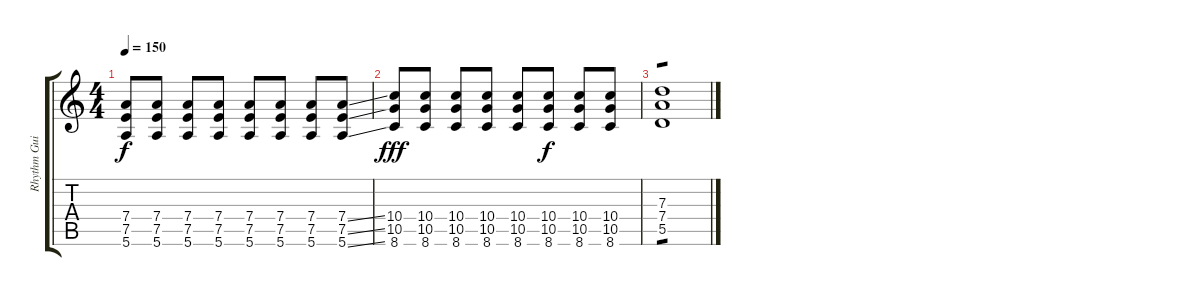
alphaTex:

\track ("Rhythm Guitar " "Rhythm Gui") {instrument overdrivenguitar}
\staff {score tabs}
\tuning (E4 B3 G3 D3 A2 E2) {hide}
\ts (4 4)
\tempo 150
\clef g2
\ks c
(7.4 7.5 5.6).8{dy f} (7.4 7.5 5.6).8 (7.4 7.5 5.6).8 (7.4 7.5 5.6).8 (7.4 7.5 5.6).8 (7.4 7.5 5.6).8 (7.4 7.5 5.6).8 (7.4{ss} 7.5{ss} 5.6{ss}).8 |
(10.4 10.5 8.6).8{dy fff} (10.4 10.5 8.6).8 (10.4 10.5 8.6).8 (10.4 10.5 8.6).8 (10.4 10.5 8.6).8 (10.4 10.5 8.6).8{dy f} (10.4 10.5 8.6).8 (10.4 10.5 8.6).8 |
(7.3 7.4 5.5).1{tp 1}
